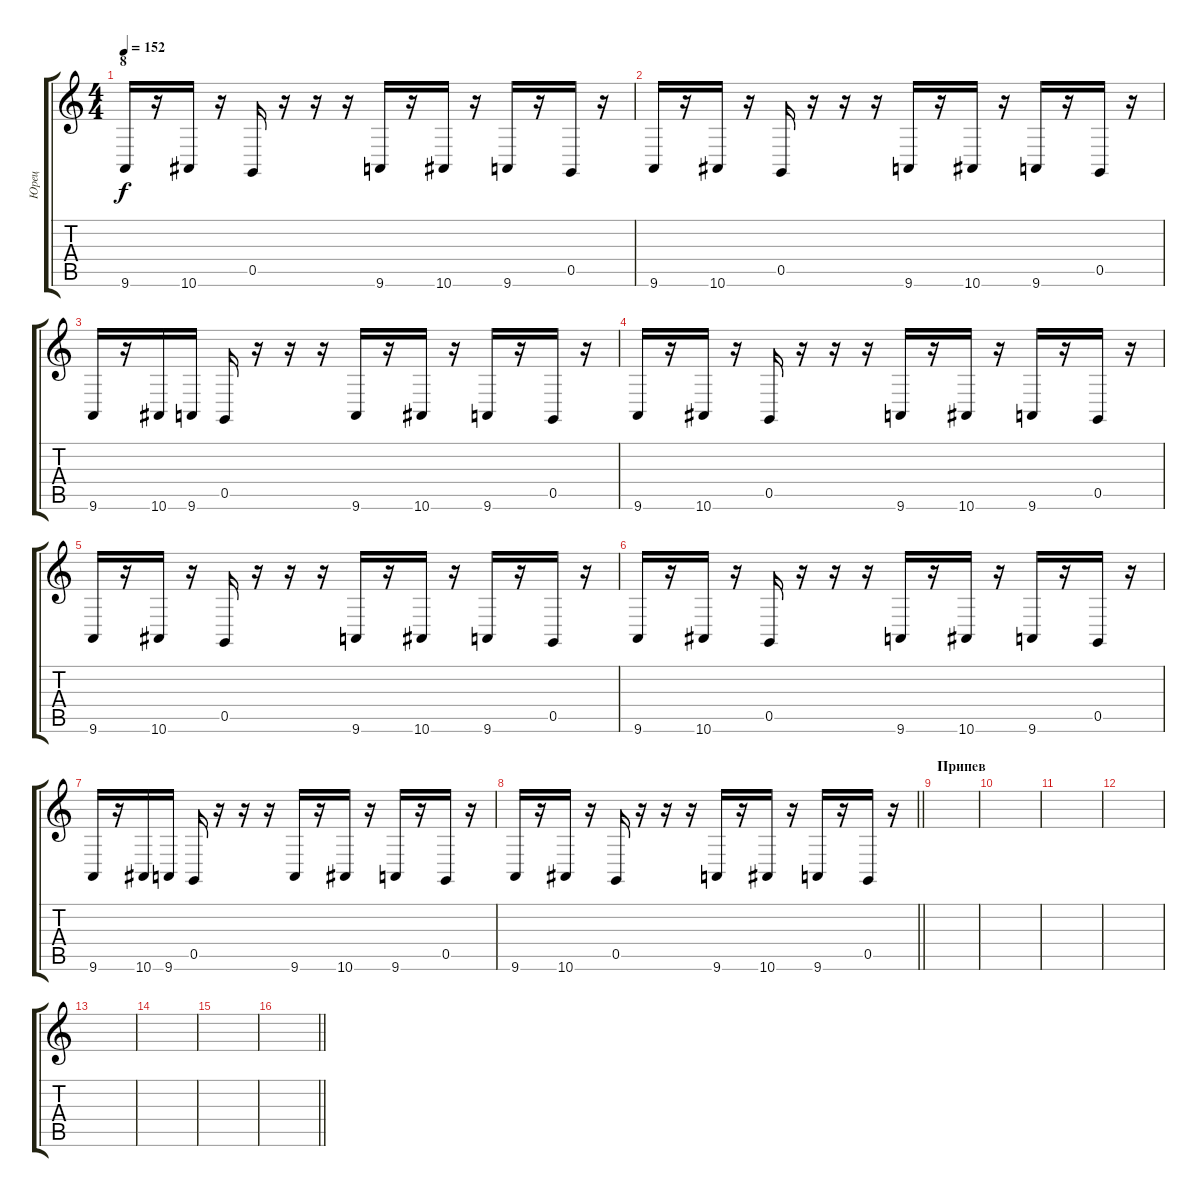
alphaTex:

\track ("Юрец" "Юрец") {instrument fx7echoes}
\staff {score tabs}
\tuning (D4 A3 F3 C3 G2 C2) {hide}
\ts (4 4)
\section ("" "8")
\tempo 152
\clef g2
\ks c
9.6.16{dy f instrument electricguitarmuted} r.16 10.6.16 r.16 0.5.16 r.16 r.16 r.16 9.6.16 r.16 10.6.16 r.16 9.6.16 r.16 0.5.16 r.16 |
9.6.16 r.16 10.6.16 r.16 0.5.16 r.16 r.16 r.16 9.6.16 r.16 10.6.16 r.16 9.6.16 r.16 0.5.16 r.16 |
9.6.16 r.16 10.6.16 9.6.16 0.5.16 r.16 r.16 r.16 9.6.16 r.16 10.6.16 r.16 9.6.16 r.16 0.5.16 r.16 |
9.6.16 r.16 10.6.16 r.16 0.5.16 r.16 r.16 r.16 9.6.16 r.16 10.6.16 r.16 9.6.16 r.16 0.5.16 r.16 |
9.6.16{instrument electricguitarmuted} r.16 10.6.16 r.16 0.5.16 r.16 r.16 r.16 9.6.16 r.16 10.6.16 r.16 9.6.16 r.16 0.5.16 r.16 |
9.6.16 r.16 10.6.16 r.16 0.5.16 r.16 r.16 r.16 9.6.16 r.16 10.6.16 r.16 9.6.16 r.16 0.5.16 r.16 |
9.6.16 r.16 10.6.16 9.6.16 0.5.16 r.16 r.16 r.16 9.6.16 r.16 10.6.16 r.16 9.6.16 r.16 0.5.16 r.16 |
\barLineRight lightlight
9.6.16 r.16 10.6.16 r.16 0.5.16 r.16 r.16 r.16 9.6.16 r.16 10.6.16 r.16 9.6.16 r.16 0.5.16 r.16 |
\section ("" "Припев")
|
|
|
|
|
|
|
\barLineRight lightlight
